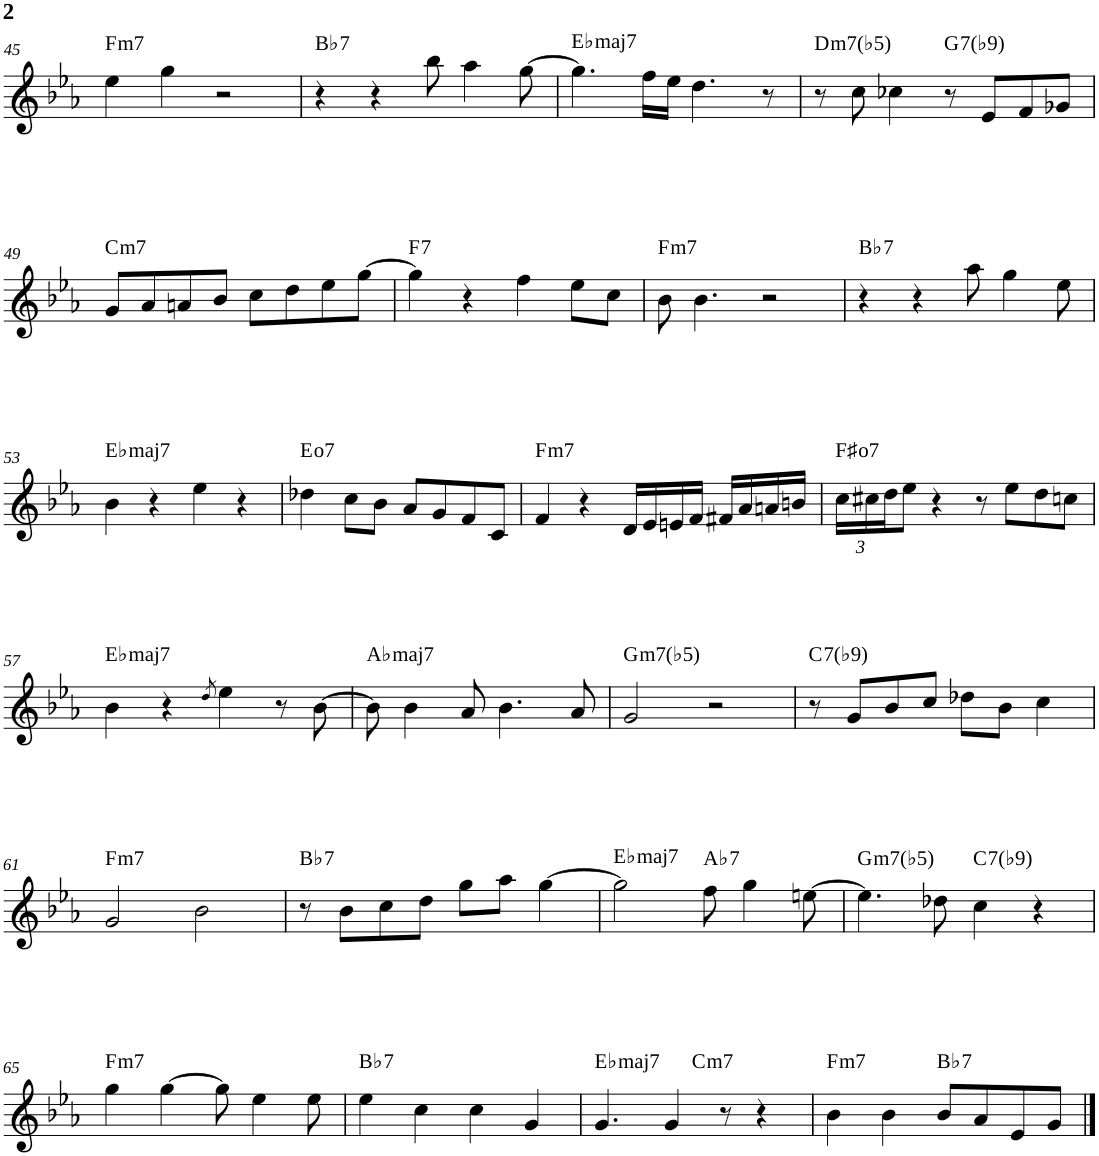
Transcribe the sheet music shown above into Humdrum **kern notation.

**kern	**harte
*part1	*part1
*staff1	*
*I"Lead sheet	*
!!LO:PB:g=z
*clefG2	*
*k[b-e-a-]	*
*M4/4	*
=45	=45
!	!LO:H:kt=m7
4ee-\	F:min7
4gg\	.
2r	.
=46	=46
!	!LO:H:kt=7
4r	Bb:7
4r	.
8bb-\	.
4aa-\	.
[8gg\	.
=47	=47
!	!LO:H:kt=maj7
4.gg\]	Eb:maj7
16ff\LL	.
16ee-\JJ	.
4.dd\	.
8r	.
=48	=48
!	!LO:H:kt=m7(b5)
8r	D:hdim7
8cc\	.
4cc-X\	.
!	!LO:H:kt=7
8r	G:7(b9)
8e-/L	.
8f/	.
8g-X/J	.
!!LO:LB:g=z
=49	=49
!	!LO:H:kt=m7
8g/L	C:min7
8a-/	.
8an/	.
8b-/J	.
8cc\L	.
8dd\	.
8ee-\	.
[8gg\J	.
=50	=50
!	!LO:H:kt=7
4gg\]	F:7
4r	.
4ff\	.
8ee-\L	.
8cc\J	.
=51	=51
!	!LO:H:kt=m7
8b-\	F:min7
4.b-\	.
2r	.
=52	=52
!	!LO:H:kt=7
4r	Bb:7
4r	.
8aa-\	.
4gg\	.
8ee-\	.
!!LO:LB:g=z
=53	=53
!	!LO:H:kt=maj7
4b-\	Eb:maj7
4r	.
4ee-\	.
4r	.
=54	=54
!	!LO:H:kt=7
4dd-X\	E:dim7
8cc\L	.
8b-\J	.
8a-/L	.
8g/	.
8f/	.
8c/J	.
=55	=55
!	!LO:H:kt=m7
4f/	F:min7
4r	.
16d/LL	.
16e-/	.
16en/	.
16f/JJ	.
16f#X/LL	.
16a-/	.
16an/	.
16bn/JJ	.
=56	=56
*Xbrackettup	*
!	!LO:H:kt=7
24cc\LL	F#:dim7
24cc#X\	.
24dd\J	.
8ee-\J	.
4r	.
8r	.
8ee-\L	.
8dd\	.
8ccn\J	.
!!LO:LB:g=z
=57	=57
!	!LO:H:kt=maj7
4b-\	Eb:maj7
4r	.
8qdd/	.
4ee-\	.
8r	.
[8b-\	.
=58	=58
!	!LO:H:kt=maj7
8b-\]	Ab:maj7
4b-\	.
8a-/	.
4.b-\	.
8a-/	.
=59	=59
!	!LO:H:kt=m7(b5)
2g/	G:hdim7
2r	.
=60	=60
!	!LO:H:kt=7
8r	C:7(b9)
8g/L	.
8b-/	.
8cc/J	.
8dd-X\L	.
8b-\J	.
4cc\	.
!!LO:LB:g=z
=61	=61
!	!LO:H:kt=m7
2g/	F:min7
2b-\	.
=62	=62
!	!LO:H:kt=7
8r	Bb:7
8b-\L	.
8cc\	.
8dd\J	.
8gg\L	.
8aa-\J	.
[4gg\	.
=63	=63
!	!LO:H:kt=maj7
2gg\]	Eb:maj7
!	!LO:H:kt=7
8ff\	Ab:7
4gg\	.
[8een\	.
=64	=64
!	!LO:H:kt=m7(b5)
4.ee\]	G:hdim7
8dd-X\	.
!	!LO:H:kt=7
4cc\	C:7(b9)
4r	.
!!LO:LB:g=z
=65	=65
!	!LO:H:kt=m7
4gg\	F:min7
[4gg\	.
8gg\]	.
4ee-\	.
8ee-\	.
=66	=66
!	!LO:H:kt=7
4ee-\	Bb:7
4cc\	.
4cc\	.
4g/	.
=67	=67
!	!LO:H:kt=maj7
*^	*
4.g/	2ryy	Eb:maj7
4g/	.	.
!	!	!LO:H:kt=m7
.	2ryy	C:min7
8r	.	.
4r	.	.
=68	=68	=68
!	!	!LO:H:kt=m7
*v	*v	*
4b-\	F:min7
4b-\	.
!	!LO:H:kt=7
8b-/L	Bb:7
8a-/	.
8e-/	.
8g/J	.
==	==
*-	*-
